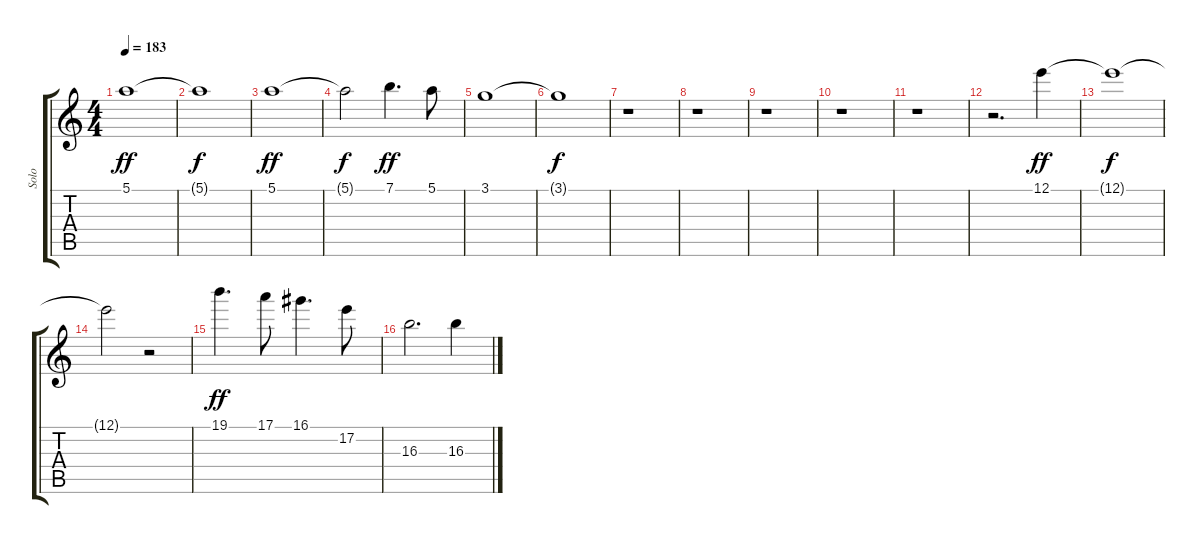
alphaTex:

\track ("Solo" "Solo") {instrument overdrivenguitar}
\staff {score tabs}
\tuning (E4 B3 G3 D3 A2 E2) {hide}
\ts (4 4)
\tempo 183
\clef g2
\ks c
5.1.1{dy ff} |
5.1{t}.1{dy f} |
5.1.1{dy ff} |
5.1{t}.2{dy f} 7.1.4{d dy ff} 5.1.8 |
3.1.1 |
3.1{t}.1{dy f} |
r.1 |
r.1 |
r.1 |
r.1 |
r.1 |
r.2{d} 12.1.4{dy ff} |
12.1{t}.1{dy f} |
12.1{t}.2 r.2 |
19.1.4{d dy ff} 17.1.8 16.1.4{d} 17.2.8 |
16.3.2{d} 16.3.4
